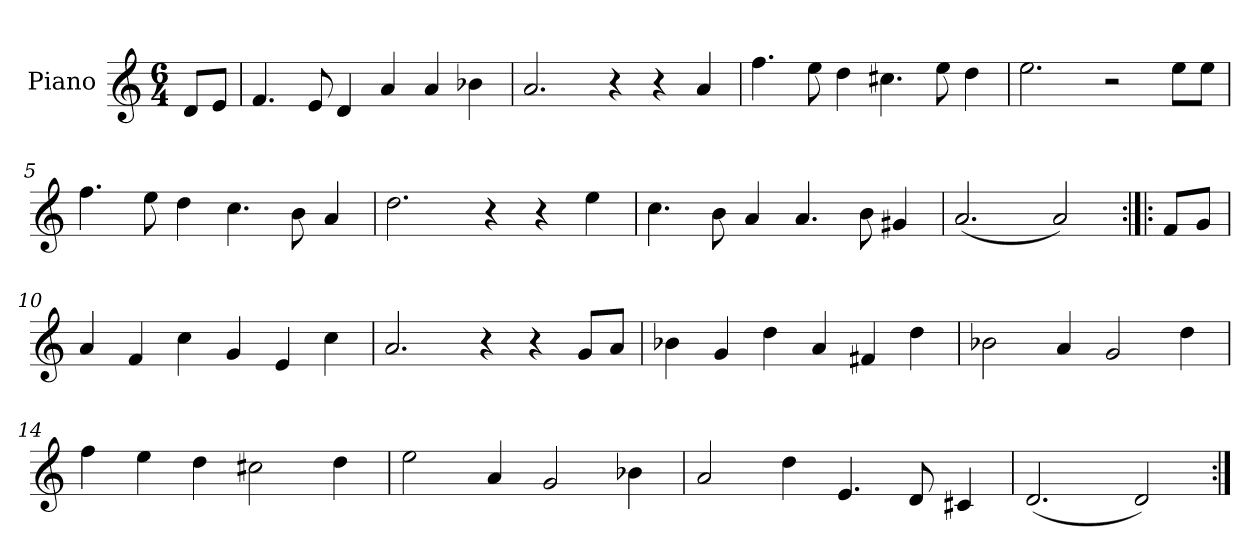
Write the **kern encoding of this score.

**kern
*part1
*staff1
*I"Piano
*I'Pno.
*clefG2
*k[]
*M6/4
=
8d/L
8e/J
=1
4.f/
8e/
4d/
4a/
4a/
4b-X\
=2
2.a/
4r
4r
4a/
=3
4.ff\
8ee\
4dd\
4.cc#X\
8ee\
4dd\
=4
2.ee\
2r
8ee\L
8ee\J
=5
4.ff\
8ee\
4dd\
4.cc\
8b\
4a/
=6
2.dd\
4r
4r
4ee\
=7
4.cc\
8b\
4a/
4.a/
8b\
4g#X/
=8
(<2.a/
2a/)
=9:|!|:
8f/L
8g/J
=10
4a/
4f/
4cc\
4g/
4e/
4cc\
=11
2.a/
4r
4r
8g/L
8a/J
=12
4b-X\
4g/
4dd\
4a/
4f#X/
4dd\
=13
2b-X\
4a/
2g/
4dd\
=14
4ff\
4ee\
4dd\
2cc#X\
4dd\
=15
2ee\
4a/
2g/
4b-X\
=16
2a/
4dd\
4.e/
8d/
4c#X/
=17
(<2.d/
2d/)
=:|!
*-
